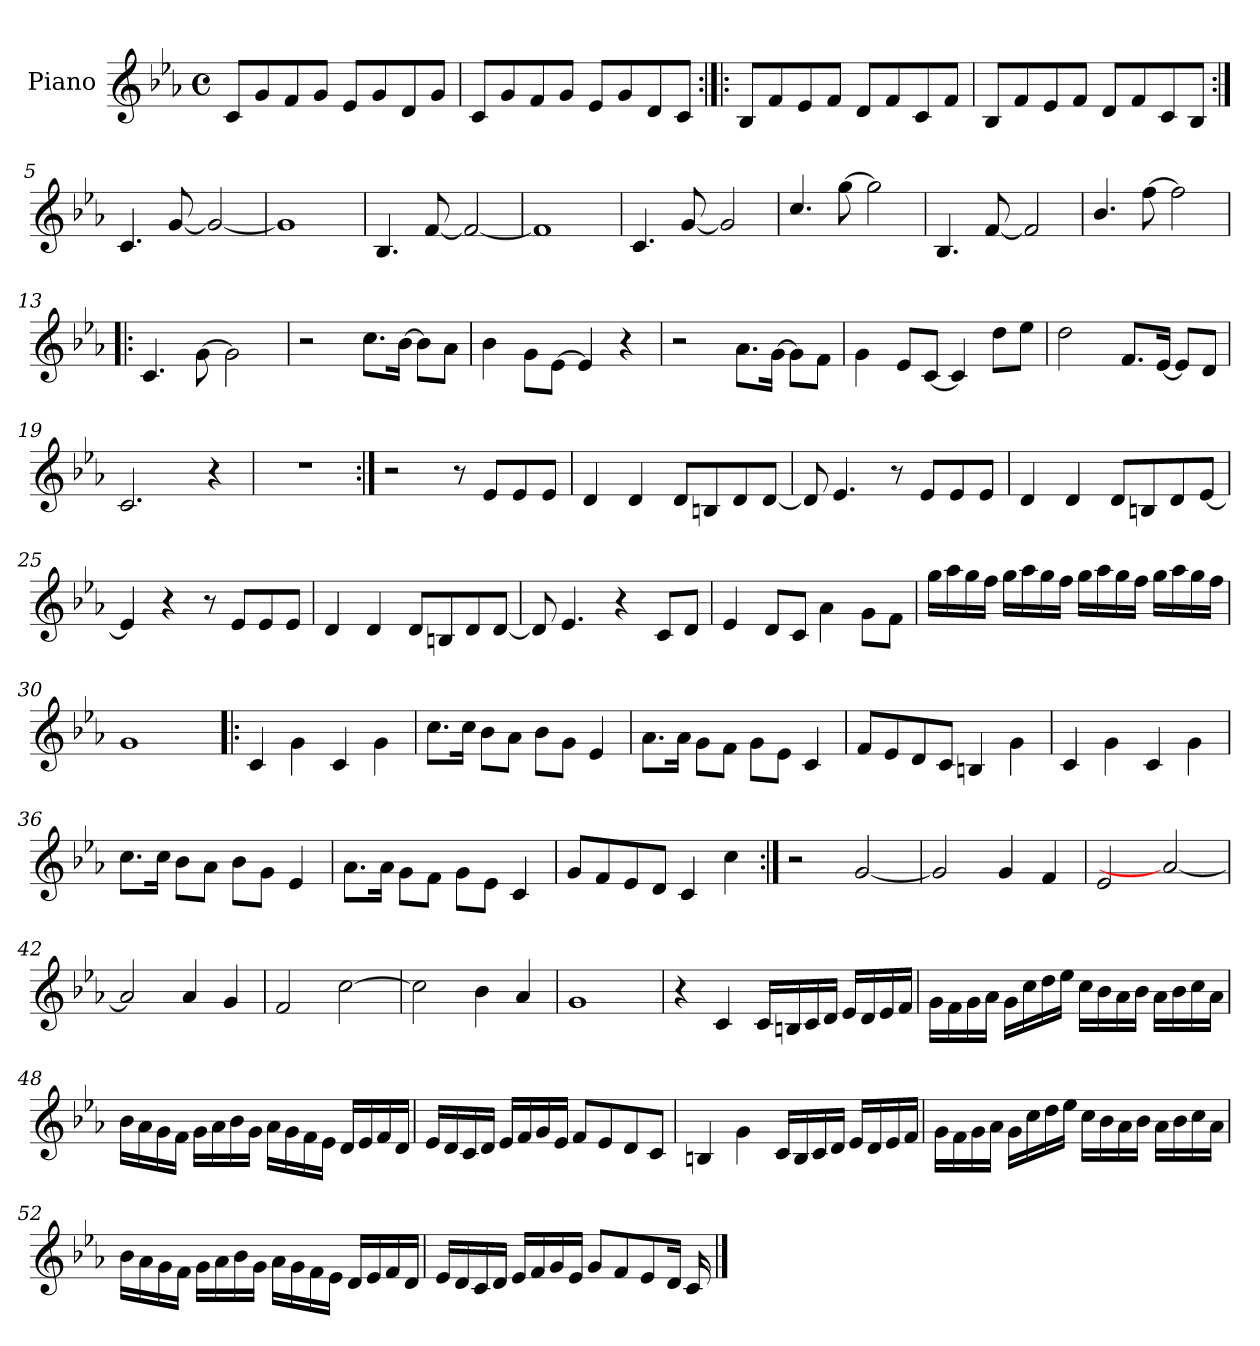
**kern
*part1
*staff1
*I"Piano
*I'Pno
*clefG2
*k[b-e-a-]
*E-:
*M4/4
*met(c)
=1
8c/L
8g/
8f/
8g/J
8e-/L
8g/
8d/
8g/J
=2
8c/L
8g/
8f/
8g/J
8e-/L
8g/
8d/
8c/J
=3:|!|:
8B-/L
8f/
8e-/
8f/J
8d/L
8f/
8c/
8f/J
=4
8B-/L
8f/
8e-/
8f/J
8d/L
8f/
8c/
8B-/J
!!LO:LB:g=z
=5:|!
4.c/
[8g/
2g/_
=6
1g]
=7
4.B-/
[8f/
2f/_
=8
1f]
=9
4.c/
[8g/
2g/]
=10
4.cc/
[8gg\
2gg\]
=11
4.B-/
[8f/
2f/]
=12
4.b-/
[8ff\
2ff\]
!!LO:LB:g=z
=13!|:
4.c/
[8g\
2g\]
=14
2r
8.cc\L
[16b-\Jk
8b-\L]
8a-\J
=15
4b-\
8g\L
[8e-\J
4e-/]
4r
=16
2r
8.a-\L
[16g\Jk
8g\L]
8f\J
=17
4g\
8e-/L
[8c/J
4c/]
8dd\L
8ee-\J
=18
2dd\
8.f/L
[16e-/Jk
8e-/L]
8d/J
=19
2.c/
4r
=20
1r
!!LO:LB:g=z
=21:|!
2r
8r
8e-/L
8e-/
8e-/J
=22
4d/
4d/
8d/L
8Bn/
8d/
[8d/J
=23
8d/]
4.e-/
8r
8e-/L
8e-/
8e-/J
=24
4d/
4d/
8d/L
8Bn/
8d/
[8e-/J
=25
4e-/]
4r
8r
8e-/L
8e-/
8e-/J
!!LO:LB:g=z
=26
4d/
4d/
8d/L
8Bn/
8d/
[8d/J
=27
8d/]
4.e-/
4r
8c/L
8d/J
=28
4e-/
8d/L
8c/J
4a-\
8g\L
8f\J
=29
16gg\LL
16aa-\
16gg\
16ff\JJ
16gg\LL
16aa-\
16gg\
16ff\JJ
16gg\LL
16aa-\
16gg\
16ff\JJ
16gg\LL
16aa-\
16gg\
16ff\JJ
=30
1g
!!LO:LB:g=z
=31!|:
4c/
4g\
4c/
4g\
=32
8.cc\L
16cc\Jk
8b-\L
8a-\J
8b-\L
8g\J
4e-/
=33
8.a-\L
16a-\Jk
8g\L
8f\J
8g\L
8e-\J
4c/
=34
8f/L
8e-/
8d/
8c/J
4Bn/
4g\
!!LO:LB:g=z
=35
4c/
4g\
4c/
4g\
=36
8.cc\L
16cc\Jk
8b-\L
8a-\J
8b-\L
8g\J
4e-/
=37
8.a-\L
16a-\Jk
8g\L
8f\J
8g\L
8e-\J
4c/
=38
8g/L
8f/
8e-/
8d/J
4c/
4cc\
!!LO:LB:g=z
=39:|!
2r
[2g/
=40
2g/]
4g/
4f/
=41
2e-/
2a-/_
=42
2a-/]
4a-/
4g/
=43
2f/
[2cc\
=44
2cc\]
4b-\
4a-/
=45
1g
!!LO:LB:g=z
=46
4r
4c/
16c/LL
16Bn/
16c/
16d/JJ
16e-/LL
16d/
16e-/
16f/JJ
=47
16g\LL
16f\
16g\
16a-\JJ
16g\LL
16cc\
16dd\
16ee-\JJ
16cc\LL
16b-\
16a-\
16b-\JJ
16a-\LL
16b-\
16cc\
16a-\JJ
=48
16b-\LL
16a-\
16g\
16f\JJ
16g\LL
16a-\
16b-\
16g\JJ
16a-\LL
16g\
16f\
16e-\JJ
16d/LL
16e-/
16f/
16d/JJ
=49
16e-/LL
16d/
16c/
16d/JJ
16e-/LL
16f/
16g/
16e-/JJ
8f/L
8e-/
8d/
8c/J
!!LO:LB:g=z
=50
4Bn/
4g\
16c/LL
16B/
16c/
16d/JJ
16e-/LL
16d/
16e-/
16f/JJ
=51
16g\LL
16f\
16g\
16a-\JJ
16g\LL
16cc\
16dd\
16ee-\JJ
16cc\LL
16b-\
16a-\
16b-\JJ
16a-\LL
16b-\
16cc\
16a-\JJ
=52
16b-\LL
16a-\
16g\
16f\JJ
16g\LL
16a-\
16b-\
16g\JJ
16a-\LL
16g\
16f\
16e-\JJ
16d/LL
16e-/
16f/
16d/JJ
=53
16e-/LL
16d/
16c/
16d/JJ
16e-/LL
16f/
16g/
16e-/JJ
8g/L
8f/
8e-/
16d/Jk
16c/
==
*-
